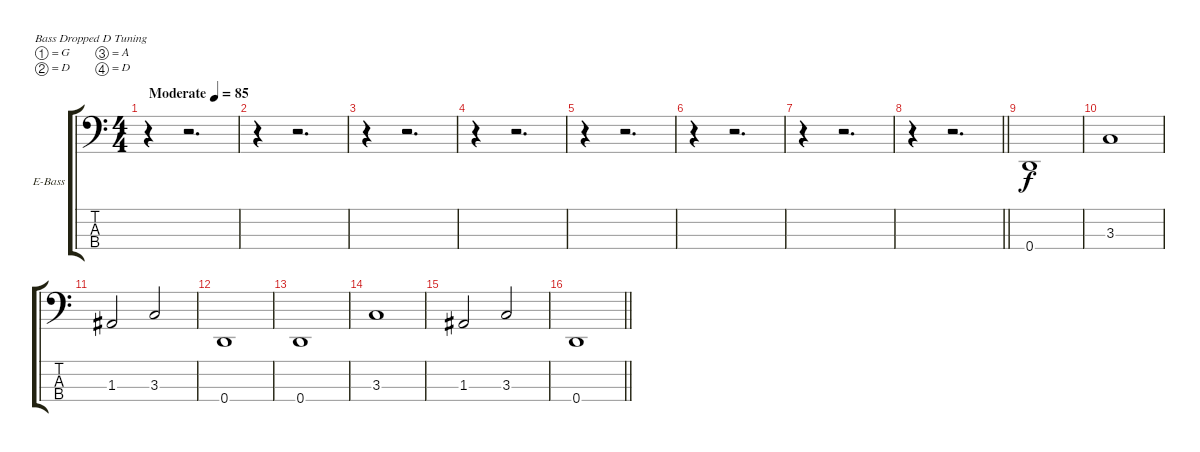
\bracketExtendMode groupsimilarinstruments
\firstSystemTrackNameOrientation horizontal
\otherSystemsTrackNameOrientation horizontal
\track ("Bass" "E-Bass") {instrument electricbasspick}
\staff {score tabs}
\tuning (G2 D2 A1 D1)
\ts (4 4)
\beaming (8 2 2 2 2)
\tempo (85 "Moderate")
\clef f4
\ks c
r.4{dy f instrument electricbasspick} r.2{d} |
r.4 r.2{d} |
r.4 r.2{d} |
r.4 r.2{d} |
r.4 r.2{d} |
r.4 r.2{d} |
r.4 r.2{d} |
\barLineRight lightlight
r.4 r.2{d} |
0.4.1 |
3.3.1 |
1.3.2 3.3.2 |
0.4.1 |
0.4.1 |
3.3.1 |
1.3.2 3.3.2 |
\barLineRight lightlight
0.4.1
